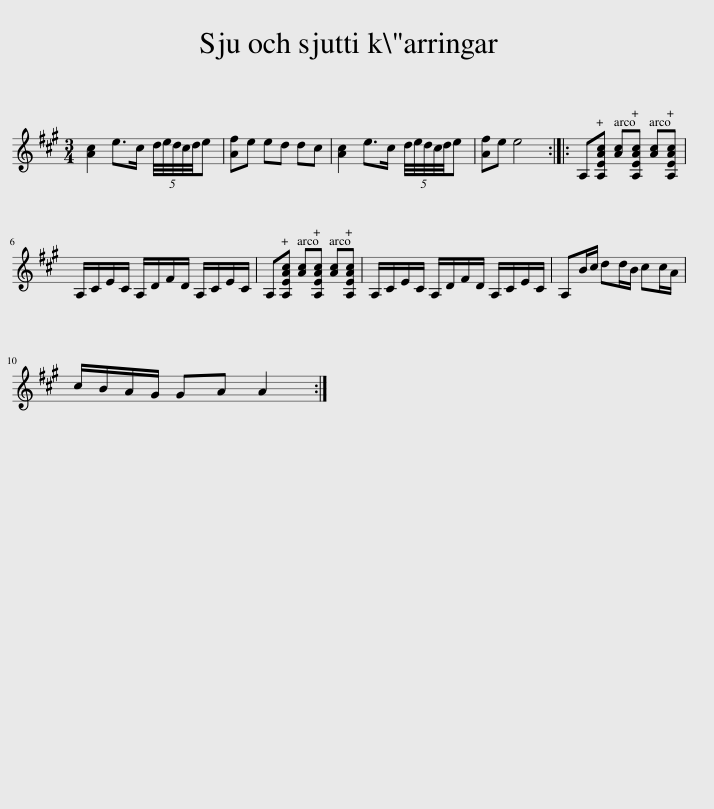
X:1
L:1/8
M:3/4
I:linebreak $
K:A
V:1 treble
V:1
 [Ac]2 e>c (5:2:5d/4e/4d/4c/4d/4e | [Af]e ed dc | [Ac]2 e>c (5:2:5d/4e/4d/4c/4d/4e | [Af]e e4 :: A,[A,EAc] [Ac][A,EAc] [Ac][A,EAc] |$ %5
 A,/C/E/C/ A,/D/F/D/ A,/C/E/C/ | A,[A,EAc] [Ac][A,EAc] [Ac][A,EAc] | A,/C/E/C/ A,/D/F/D/ A,/C/E/C/ | A,B/c/ dd/B/ cc/A/ |$ c/B/A/G/ GA A2 :| %10
